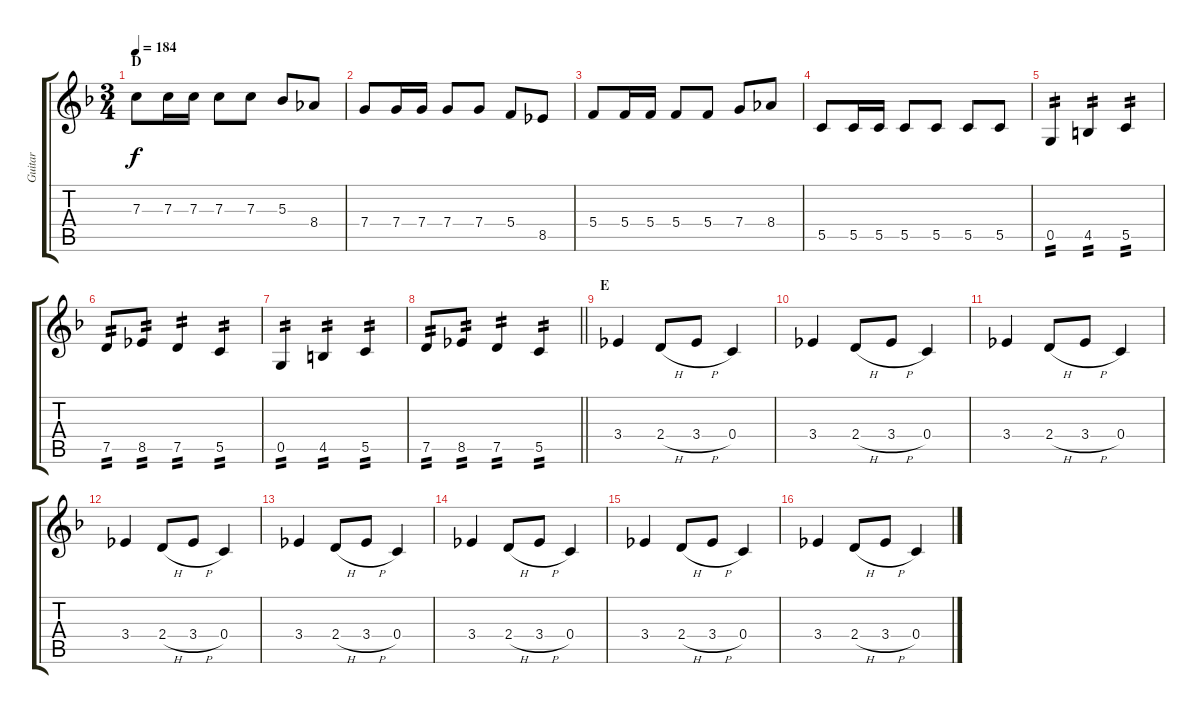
\track ("Guitar" "Guitar") {instrument distortionguitar}
\staff {score tabs}
\tuning (D4 A3 F3 C3 G2 C2) {hide}
\ts (3 4)
\section ("" "D")
\tempo 184
\clef g2
\ks f
7.3.8{dy f} 7.3.16 7.3.16 7.3.8 7.3.8 5.3.8 8.4.8 |
7.4.8 7.4.16 7.4.16 7.4.8 7.4.8 5.4.8 8.5.8 |
5.4.8 5.4.16 5.4.16 5.4.8 5.4.8 7.4.8 8.4.8 |
5.5.8 5.5.16 5.5.16 5.5.8 5.5.8 5.5.8 5.5.8 |
0.5.4{tp 2} 4.5.4{tp 2} 5.5.4{tp 2} |
7.5.8{tp 2} 8.5.8{tp 2} 7.5.4{tp 2} 5.5.4{tp 2} |
0.5.4{tp 2} 4.5.4{tp 2} 5.5.4{tp 2} |
\barLineRight lightlight
7.5.8{tp 2} 8.5.8{tp 2} 7.5.4{tp 2} 5.5.4{tp 2} |
\section ("" "E")
3.4.4 2.4{h}.8 3.4{h}.8 0.4.4 |
3.4.4 2.4{h}.8 3.4{h}.8 0.4.4 |
3.4.4 2.4{h}.8 3.4{h}.8 0.4.4 |
3.4.4 2.4{h}.8 3.4{h}.8 0.4.4 |
3.4.4 2.4{h}.8 3.4{h}.8 0.4.4 |
3.4.4 2.4{h}.8 3.4{h}.8 0.4.4 |
3.4.4 2.4{h}.8 3.4{h}.8 0.4.4 |
3.4.4 2.4{h}.8 3.4{h}.8 0.4.4
